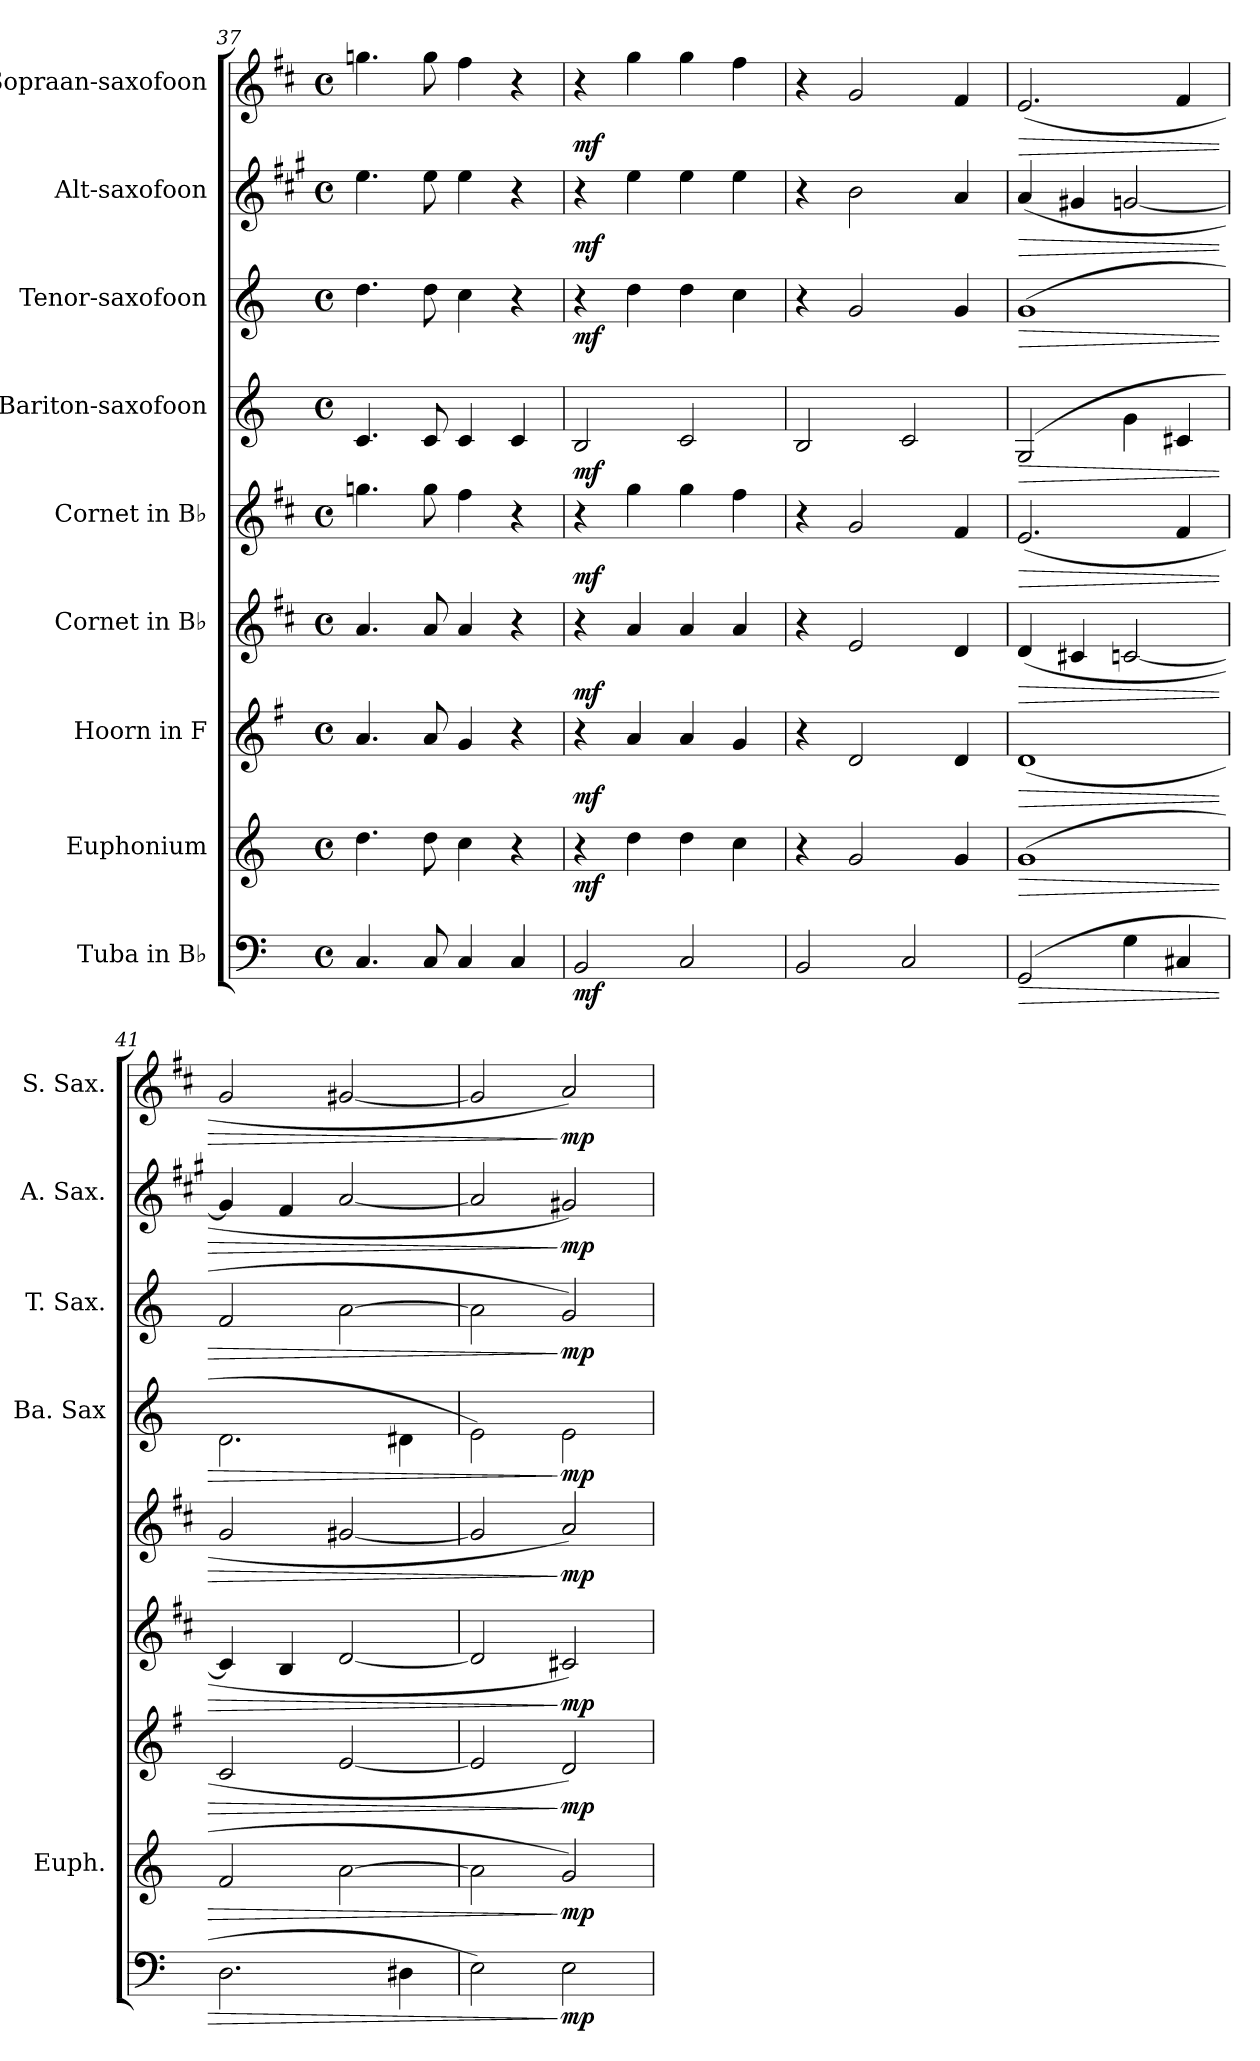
**kern	**dynam	**kern	**dynam	**kern	**dynam	**kern	**dynam	**kern	**dynam	**kern	**dynam	**kern	**dynam	**kern	**dynam	**kern	**dynam
*part9	*part9	*part8	*part8	*part7	*part7	*part6	*part6	*part5	*part5	*part4	*part4	*part3	*part3	*part2	*part2	*part1	*part1
*staff9	*staff9	*staff8	*staff8	*staff7	*staff7	*staff6	*staff6	*staff5	*staff5	*staff4	*staff4	*staff3	*staff3	*staff2	*staff2	*staff1	*staff1
*I"Tuba in B♭	*	*I"Euphonium	*	*I"Hoorn in F	*	*I"Cornet in B♭	*	*I"Cornet in B♭	*	*I"Bariton-saxofoon	*	*I"Tenor-saxofoon	*	*I"Alt-saxofoon	*	*I"Sopraan-saxofoon	*
*	*	*I'Euph.	*	*	*	*	*	*	*	*I'Ba. Sax	*	*I'T. Sax.	*	*I'A. Sax.	*	*I'S. Sax.	*
*clefF4	*	*clefG2	*	*clefG2	*	*clefG2	*	*clefG2	*	*clefG2	*	*clefG2	*	*clefG2	*	*clefG2	*
*	*	*ITrd8c14	*	*ITrd4c7	*	*ITrd1c2	*	*ITrd1c2	*	*ITrd12c21	*	*ITrd8c14	*	*ITrd5c9	*	*ITrd1c2	*
*k[]	*	*k[]	*	*k[]	*	*k[]	*	*k[]	*	*k[]	*	*k[]	*	*k[]	*	*k[]	*
*M4/4	*	*M4/4	*	*M4/4	*	*M4/4	*	*M4/4	*	*M4/4	*	*M4/4	*	*M4/4	*	*M4/4	*
*met(c)	*	*met(c)	*	*met(c)	*	*met(c)	*	*met(c)	*	*met(c)	*	*met(c)	*	*met(c)	*	*met(c)	*
=37	=37	=37	=37	=37	=37	=37	=37	=37	=37	=37	=37	=37	=37	=37	=37	=37	=37
4.C/	.	4.d\	.	4.d/	.	4.g/	.	4.ffn\	.	4.C/	.	4.d\	.	4.g\	.	4.ffn\	.
8C/	.	8d\	.	8d/	.	8g/	.	8ff\	.	8C/	.	8d\	.	8g\	.	8ff\	.
4C/	.	4c\	.	4c/	.	4g/	.	4ee\	.	4C/	.	4c\	.	4g\	.	4ee\	.
4C/	.	4r	.	4r	.	4r	.	4r	.	4C/	.	4r	.	4r	.	4r	.
=38	=38	=38	=38	=38	=38	=38	=38	=38	=38	=38	=38	=38	=38	=38	=38	=38	=38
!	!LO:DY:b	!	!LO:DY:b	!	!LO:DY:b	!	!LO:DY:b	!	!LO:DY:b	!	!LO:DY:b	!	!LO:DY:b	!	!LO:DY:b	!	!LO:DY:b
2BB/	mf	4r	mf	4r	mf	4r	mf	4r	mf	2BB/	mf	4r	mf	4r	mf	4r	mf
.	.	4d\	.	4d/	.	4g/	.	4ff\	.	.	.	4d\	.	4g\	.	4ff\	.
2C/	.	4d\	.	4d/	.	4g/	.	4ff\	.	2C/	.	4d\	.	4g\	.	4ff\	.
.	.	4c\	.	4c/	.	4g/	.	4ee\	.	.	.	4c\	.	4g\	.	4ee\	.
=39	=39	=39	=39	=39	=39	=39	=39	=39	=39	=39	=39	=39	=39	=39	=39	=39	=39
2BB/	.	4r	.	4r	.	4r	.	4r	.	2BB/	.	4r	.	4r	.	4r	.
.	.	2G/	.	2G/	.	2d/	.	2f/	.	.	.	2G/	.	2d\	.	2f/	.
2C/	.	.	.	.	.	.	.	.	.	2C/	.	.	.	.	.	.	.
.	.	4G/	.	4G/	.	4c/	.	4e/	.	.	.	4G/	.	4c/	.	4e/	.
=40	=40	=40	=40	=40	=40	=40	=40	=40	=40	=40	=40	=40	=40	=40	=40	=40	=40
!	!LO:HP:b	!	!LO:HP:b	!	!LO:HP:b	!	!LO:HP:b	!	!LO:HP:b	!	!LO:HP:b	!	!LO:HP:b	!	!LO:HP:b	!	!LO:HP:b
(>2GG/	>	(>1G	>	(>1G	>	(>4c/	>	(>2.d/	>	(>2GG/	>	(>1G	>	(>4c/	>	(>2.d/	>
.	.	.	.	.	.	4Bn/	.	.	.	.	.	.	.	4Bn/	.	.	.
4G\	.	.	.	.	.	[2B-X/	.	.	.	4G\	.	.	.	[2B-X/	.	.	.
4C#X/	.	.	.	.	.	.	.	4e/	.	4C#X/	.	.	.	.	.	4e/	.
=41	=41	=41	=41	=41	=41	=41	=41	=41	=41	=41	=41	=41	=41	=41	=41	=41	=41
2.D\	.	2F/	.	2F/	.	4B-/]	.	2f/	.	2.D\	.	2F/	.	4B-/]	.	2f/	.
.	.	.	.	.	.	4A/	.	.	.	.	.	.	.	4A/	.	.	.
.	.	[2A\	.	[2A/	.	[2c/	.	[2f#X/	.	.	.	[2A\	.	[2c/	.	[2f#X/	.
4D#X\	.	.	.	.	.	.	.	.	.	4D#X\	.	.	.	.	.	.	.
=42	=42	=42	=42	=42	=42	=42	=42	=42	=42	=42	=42	=42	=42	=42	=42	=42	=42
2E\)	.	2A\]	.	2A/]	.	2c/]	.	2f#/]	.	2E\)	.	2A\]	.	2c/]	.	2f#/]	.
!	!LO:DY:n=1:b	!	!LO:DY:n=1:b	!	!LO:DY:n=1:b	!	!LO:DY:n=1:b	!	!LO:DY:n=1:b	!	!LO:DY:n=1:b	!	!LO:DY:n=1:b	!	!LO:DY:n=1:b	!	!LO:DY:n=1:b
2E\	] mp	2G/)	] mp	2G/)	] mp	2Bn/)	] mp	2g/)	] mp	2E\	] mp	2G/)	] mp	2Bn/)	] mp	2g/)	] mp
=	=	=	=	=	=	=	=	=	=	=	=	=	=	=	=	=	=
*-	*-	*-	*-	*-	*-	*-	*-	*-	*-	*-	*-	*-	*-	*-	*-	*-	*-
